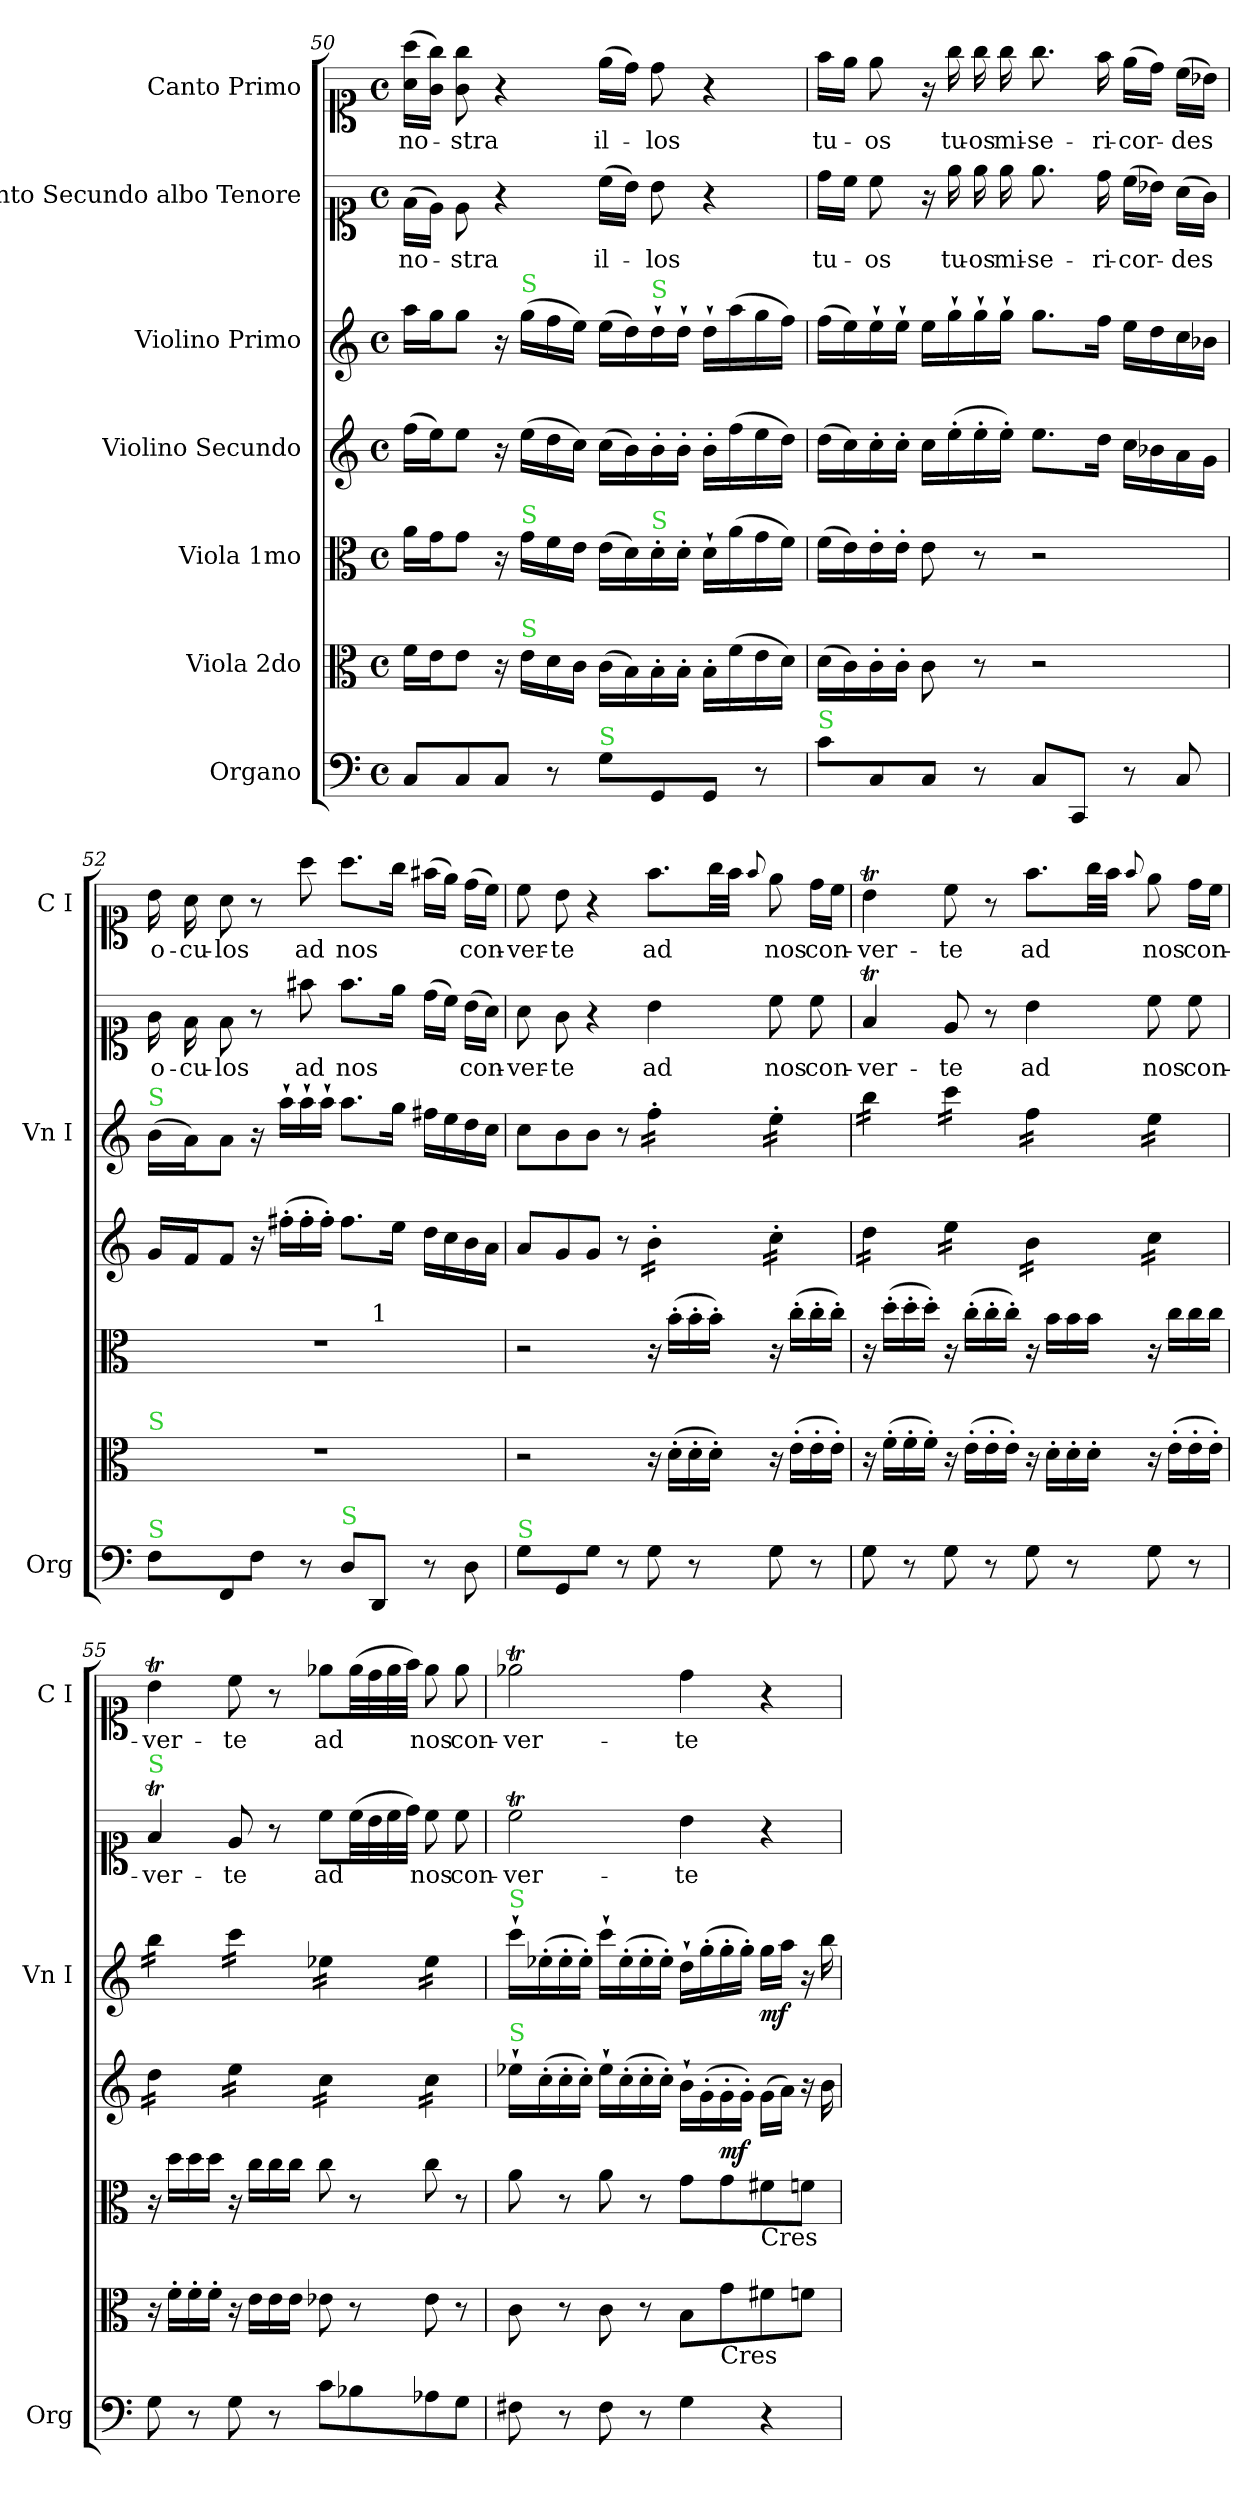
**kern	**kern	**kern	**kern	**dynam	**kern	**dynam	**kern	**text	**kern	**text
*part7	*part6	*part5	*part4	*part4	*part3	*part3	*part2	*part2	*part1	*part1
*staff7	*staff6	*staff5	*staff4	*staff4	*staff3	*staff3	*staff2	*staff2	*staff1	*staff1
*I"Organo	*I"Viola 2do	*I"Viola 1mo	*I"Violino Secundo	*	*I"Violino Primo	*	*I"Canto Secundo albo Tenore	*	*I"Canto Primo	*
*I'Org	*	*	*	*	*I'Vn I	*	*	*	*I'C I	*
*clefF4	*clefC3	*clefC3	*clefG2	*	*clefG2	*	*clefC1	*	*clefC1	*
*k[]	*k[]	*k[]	*k[]	*	*k[]	*	*k[]	*	*k[]	*
*M4/4	*M4/4	*M4/4	*M4/4	*	*M4/4	*	*M4/4	*	*M4/4	*
*met(c)	*met(c)	*met(c)	*met(c)	*	*met(c)	*	*met(c)	*	*met(c)	*
=50	=50	=50	=50	=50	=50	=50	=50	=50	=50	=50
8C/L	16f\LL	16a\LL	(16ff\LL	.	16aa\LL	.	(16f\LL	no-	(16a\ 16aa\LL	no-
.	16e\J	16g\J	16ee\J)	.	16gg\J	.	16e\JJ)	.	16g\ 16gg\JJ)	.
8C/	8e\J	8g\J	8ee\J	.	8gg\J	.	8e\	-stra	8g\ 8gg\	-stra
8C/J	16r	16r	16r	.	16r	.	4r	.	4r	.
!	!	!	!	!	!LO:TX:a:color=limegreen:t=S	!	!	!	!	!
!	!	!LO:TX:a:color=limegreen:t=S	!	!	!	!	!	!	!	!
!	!LO:TX:a:color=limegreen:t=S	!	!	!	!	!	!	!	!	!
.	16e\LL	16g\LL	(16ee\LL	.	(16gg\LL	.	.	.	.	.
8r	16d\	16f\	16dd\	.	16ff\	.	.	.	.	.
.	16c\JJ	16e\JJ	16cc\JJ)	.	16ee\JJ)	.	.	.	.	.
!LO:TX:a:color=limegreen:t=S	!	!	!	!	!	!	!	!	!	!
8G\L	(16c\LL	(16e\LL	(16cc\LL	.	(16ee\LL	.	(16cc\LL	il-	(16ee\LL	il-
.	16B\)	16d\)	16b\)	.	16dd\)	.	16b\JJ)	.	16dd\JJ)	.
!	!	!	!	!	!LO:TX:a:color=limegreen:t=S	!	!	!	!	!
!	!	!LO:TX:a:color=limegreen:t=S	!	!	!	!	!	!	!	!
8GG/	16B'\	16d'\	16b'\	.	16dd`\	.	8b\	-los	8dd\	-los
.	16B'\JJ	16d'\JJ	16b'\JJ	.	16dd`\JJ	.	.	.	.	.
8GG/J	16B'\LL	16d`\LL	16b'\LL	.	16dd`\LL	.	4r	.	4r	.
.	(16f\	(16a\	(16ff\	.	(16aa\	.	.	.	.	.
8r	16e\	16g\	16ee\	.	16gg\	.	.	.	.	.
.	16d\JJ)	16f\JJ)	16dd\JJ)	.	16ff\JJ)	.	.	.	.	.
=51	=51	=51	=51	=51	=51	=51	=51	=51	=51	=51
!LO:TX:a:color=limegreen:t=S	!	!	!	!	!	!	!	!	!	!
8c\L	(16d\LL	(16f\LL	(16dd\LL	.	(16ff\LL	.	16dd\LL	tu-	16ff\LL	tu-
.	16c\)	16e\)	16cc\)	.	16ee\)	.	16cc\JJ	.	16ee\JJ	.
8C/	16c'\	16e'\	16cc'\	.	16ee`\	.	8cc\	-os	8ee\	-os
.	16c'\JJ	16e'\JJ	16cc'\JJ	.	16ee`\JJ	.	.	.	.	.
8C/J	8c\	8e\	16cc\LL	.	16ee\LL	.	16r	.	16r	.
.	.	.	(16ee'\	.	16gg`\	.	16ee\	tu-	16gg\	tu-
8r	8r	8r	16ee'\	.	16gg`\	.	16ee\	-os	16gg\	-os
.	.	.	16ee'\JJ)	.	16gg`\JJ	.	16ee\	mi-	16gg\	mi-
8C/L	2r	2r	8.ee\L	.	8.gg\L	.	8.ee\	-se-	8.gg\	-se-
8CC/J	.	.	.	.	.	.	.	.	.	.
.	.	.	16dd\Jk	.	16ff\Jk	.	16dd\	-ri-	16ff\	-ri-
8r	.	.	16cc\LL	.	16ee\LL	.	(16cc\LL	-cor-	(16ee\LL	-cor-
.	.	.	16b-X\	.	16dd\	.	16b-X\JJ)	.	16dd\JJ)	.
8C/	.	.	16a\	.	16cc\	.	(16a\LL	-des	(16cc\LL	-des
.	.	.	16g\JJ	.	16b-X\JJ	.	16g\JJ)	.	16b-X\JJ)	.
=52	=52	=52	=52	=52	=52	=52	=52	=52	=52	=52
!	!	!	!	!	!LO:TX:a:color=limegreen:t=S	!	!	!	!	!
!	!	!LO:TX:a:color=limegreen:t=S	!	!	!	!	!	!	!	!
!	!LO:TX:a:color=limegreen:t=S	!	!	!	!	!	!	!	!	!
!LO:TX:a:color=limegreen:t=S	!	!	!	!	!	!	!	!	!	!
*	*	*^	*	*	*	*	*	*	*	*
8F\L	1r	1r	2ryy	16g/LL	.	(16b\LL	.	16g\	o-	16b\	o-
.	.	.	.	16f/J	.	16a\J)	.	16f\	-cu-	16a\	-cu-
8FF/	.	.	.	8f/J	.	8a\J	.	8f\	-los	8a\	-los
8F\J	.	.	.	16r	.	16r	.	8r	.	8r	.
.	.	.	.	(16ff#X'\LL	.	16aa`\LL	.	.	.	.	.
8r	.	.	.	16ff#'\	.	16aa`\	.	8ff#X\	ad	8aa\	ad
.	.	.	.	16ff#'\JJ)	.	16aa`\JJ	.	.	.	.	.
!LO:TX:a:color=limegreen:t=S	!	!	!	!	!	!	!	!	!	!	!
8D\L	.	.	8ryy	8.ff#\L	.	8.aa\L	.	8.ff#\L	nos	8.aa\L	nos
!	!	!	!LO:TX:a:t=1	!	!	!	!	!	!	!	!
8DD/J	.	.	4.ryy	.	.	.	.	.	.	.	.
.	.	.	.	16ee\Jk	.	16gg\Jk	.	16ee\Jk	.	16gg\Jk	.
8r	.	.	.	16dd\LL	.	16ff#X\LL	.	(16dd\LL	.	(16ff#X\LL	.
.	.	.	.	16cc\	.	16ee\	.	16cc\JJ)	.	16ee\JJ)	.
8D\	.	.	.	16b\	.	16dd\	.	(16b\LL	con-	(16dd\LL	con-
.	.	.	.	16a\JJ	.	16cc\JJ	.	16a\JJ)	.	16cc\JJ)	.
=53	=53	=53	=53	=53	=53	=53	=53	=53	=53	=53	=53
!LO:TX:a:color=limegreen:t=S	!	!	!	!	!	!	!	!	!	!	!
*	*	*v	*v	*	*	*	*	*	*	*	*
8G\L	2r	2r	8a/L	.	8cc\L	.	8a\	-ver-	8cc\	-ver-
8GG/	.	.	8g/	.	8b\	.	8g\	-te	8b\	-te
8G\J	.	.	8g/J	.	8b\J	.	4r	.	4r	.
8r	.	.	8r	.	8r	.	.	.	.	.
!	!	!	!LO:TX:a:color=limegreen:t=S	!	!	!	!	!	!	!
*	*	*	*tremolo	*	*	*	*	*	*	*
*	*	*	*	*	*tremolo	*	*	*	*	*
8G\	16r	16r	16b'\LL	.	16ff'\LL	.	4b\	ad	8.ff\L	ad
.	(16d'\LL	(16b'\LL	16b'\	.	16ff'\	.	.	.	.	.
8r	16d'\	16b'\	16b'\	.	16ff'\	.	.	.	.	.
.	16d'\JJ)	16b'\JJ)	16b'\JJ	.	16ff'\JJ	.	.	.	32gg\LL	.
.	.	.	.	.	.	.	.	.	32ff\JJJ	.
.	.	.	.	.	.	.	.	.	8qqff/	.
8G\	16r	16r	16cc'\LL	.	16ee'\LL	.	8cc\	nos	8ee\	nos
.	(16e'\LL	(16cc'\LL	16cc'\	.	16ee'\	.	.	.	.	.
8r	16e'\	16cc'\	16cc'\	.	16ee'\	.	8cc\	con-	16dd\LL	con-
.	16e'\JJ)	16cc'\JJ)	16cc'\JJ	.	16ee'\JJ	.	.	.	16cc\JJ	.
=54	=54	=54	=54	=54	=54	=54	=54	=54	=54	=54
8G\	16r	16r	16dd\LL	.	16bb\LL	.	4fT/	-ver-	4bt\	-ver-
.	(16f'\LL	(16dd'\LL	16dd\	.	16bb\	.	.	.	.	.
8r	16f'\	16dd'\	16dd\	.	16bb\	.	.	.	.	.
.	16f'\JJ)	16dd'\JJ)	16dd\JJ	.	16bb\JJ	.	.	.	.	.
8G\	16r	16r	16ee\LL	.	16ccc\LL	.	8e/	-te	8cc\	-te
.	(16e'\LL	(16cc'\LL	16ee\	.	16ccc\	.	.	.	.	.
8r	16e'\	16cc'\	16ee\	.	16ccc\	.	8r	.	8r	.
.	16e'\JJ)	16cc'\JJ)	16ee\JJ	.	16ccc\JJ	.	.	.	.	.
8G\	16r	16r	16b\LL	.	16ff\LL	.	4b\	ad	8.ff\L	ad
.	16d'\LL	16b\LL	16b\	.	16ff\	.	.	.	.	.
8r	16d'\	16b\	16b\	.	16ff\	.	.	.	.	.
.	16d'\JJ	16b\JJ	16b\JJ	.	16ff\JJ	.	.	.	32gg\LL	.
.	.	.	.	.	.	.	.	.	32ff\JJJ	.
.	.	.	.	.	.	.	.	.	8qqff/	.
8G\	16r	16r	16cc\LL	.	16ee\LL	.	8cc\	nos	8ee\	nos
.	(16e'\LL	16cc\LL	16cc\	.	16ee\	.	.	.	.	.
8r	16e'\	16cc\	16cc\	.	16ee\	.	8cc\	con-	16dd\LL	con-
.	16e'\JJ)	16cc\JJ	16cc\JJ	.	16ee\JJ	.	.	.	16cc\JJ	.
=55	=55	=55	=55	=55	=55	=55	=55	=55	=55	=55
!	!	!	!	!	!	!	!LO:TX:a:color=limegreen:t=S	!	!	!
8G\	16r	16r	16dd\LL	.	16bb\LL	.	4fT/	-ver-	4bt\	-ver-
.	16f'\LL	16dd\LL	16dd\	.	16bb\	.	.	.	.	.
8r	16f'\	16dd\	16dd\	.	16bb\	.	.	.	.	.
.	16f'\JJ	16dd\JJ	16dd\JJ	.	16bb\JJ	.	.	.	.	.
8G\	16r	16r	16ee\LL	.	16ccc\LL	.	8e/	-te	8cc\	-te
.	16e\LL	16cc\LL	16ee\	.	16ccc\	.	.	.	.	.
8r	16e\	16cc\	16ee\	.	16ccc\	.	8r	.	8r	.
.	16e\JJ	16cc\JJ	16ee\JJ	.	16ccc\JJ	.	.	.	.	.
8c\L	8e-X\	8cc\	16cc\LL	.	16ee-X\LL	.	8cc\L	ad	8ee-X\L	ad
.	.	.	16cc\	.	16ee-X\	.	.	.	.	.
8B-X\	8r	8r	16cc\	.	16ee-X\	.	(32cc\LL	.	(32ee-\LL	.
.	.	.	.	.	.	.	32b\	.	32dd\	.
.	.	.	16cc\JJ	.	16ee-X\JJ	.	32cc\	.	32ee-\	.
.	.	.	.	.	.	.	32dd\JJJ)	.	32ff\JJJ)	.
8A-X\	8e-\	8cc\	16cc\LL	.	16ee-\LL	.	8cc\	nos	8ee-\	nos
.	.	.	16cc\	.	16ee-\	.	.	.	.	.
8G\J	8r	8r	16cc\	.	16ee-\	.	8cc\	con-	8ee-\	con-
.	.	.	16cc\JJ	.	16ee-\JJ	.	.	.	.	.
*	*	*	*	*	*Xtremolo	*	*	*	*	*
*	*	*	*Xtremolo	*	*	*	*	*	*	*
=56	=56	=56	=56	=56	=56	=56	=56	=56	=56	=56
!	!	!	!	!	!LO:TX:a:color=limegreen:t=S	!	!	!	!	!
!	!	!	!LO:TX:a:color=limegreen:t=S	!	!	!	!	!	!	!
8F#X\	8c\	8a\	16ee-X`\LL	.	16ccc`\LL	.	2ccT\	-ver-	2ee-XT\	-ver-
.	.	.	(16cc'\	.	(16ee-X'\	.	.	.	.	.
8r	8r	8r	16cc'\	.	16ee-'\	.	.	.	.	.
.	.	.	16cc'\JJ)	.	16ee-'\JJ)	.	.	.	.	.
8F#\	8c\	8a\	16ee-`\LL	.	16ccc`\LL	.	.	.	.	.
.	.	.	(16cc'\	.	(16ee-'\	.	.	.	.	.
8r	8r	8r	16cc'\	.	16ee-'\	.	.	.	.	.
.	.	.	16cc'\JJ)	.	16ee-'\JJ)	.	.	.	.	.
4G\	8B\L	8g\L	16b`\LL	.	16dd`\LL	.	4b\	-te	4dd\	-te
.	.	.	(16g'\	.	(16gg'\	.	.	.	.	.
!	!LO:TX:b:t=Cres	!	!	!	!	!	!	!	!	!
!	!	!	!	!LO:DY:b	!	!	!	!	!	!
.	8g\	8g\	16g'\	mf	16gg'\	.	.	.	.	.
.	.	.	16g'\JJ)	.	16gg'\JJ)	.	.	.	.	.
!	!	!LO:TX:b:t=Cres	!	!	!	!	!	!	!	!
!	!	!	!	!	!	!LO:DY:b	!	!	!	!
4r	8f#X\	8f#X\	(16g\LL	.	16gg\LL	mf	4r	.	4r	.
.	.	.	16a\JJ)	.	16aa\JJ	.	.	.	.	.
.	8fn\J	8fn\J	16r	.	16r	.	.	.	.	.
.	.	.	16b\	.	16bb\	.	.	.	.	.
=	=	=	=	=	=	=	=	=	=	=
*-	*-	*-	*-	*-	*-	*-	*-	*-	*-	*-
